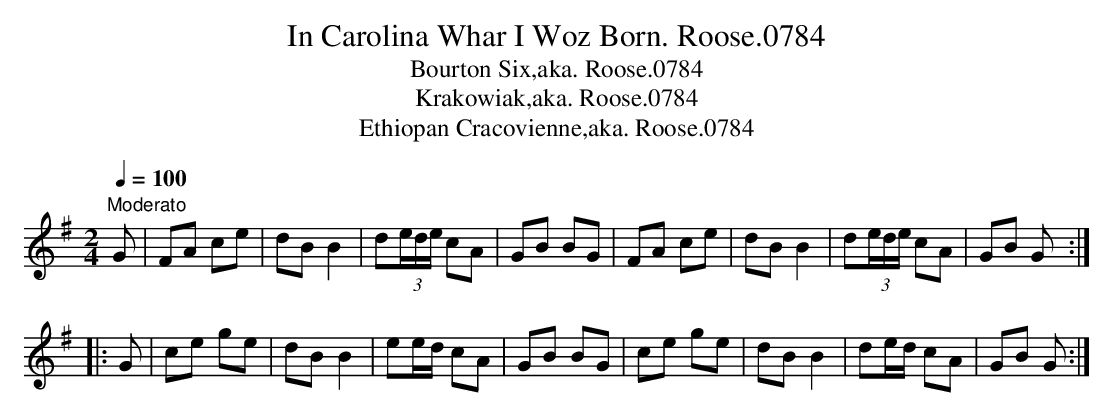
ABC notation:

X:1
T:In Carolina Whar I Woz Born. Roose.0784
T:Bourton Six,aka. Roose.0784
T:Krakowiak,aka. Roose.0784
T:Ethiopan Cracovienne,aka. Roose.0784
M:2/4
L:1/8
Q:1/4=100
K:G
"Moderato"
G|FA ce | dBB2 | d(3e/d/e/ cA | GB BG |\\
FA ce | dBB2 | d(3e/d/e/ cA |GB G:|
|:G|ce ge | dBB2 | ee/d/ cA | GB BG |\\
ce ge | dBB2 | de/d/ cA | GB G :|
